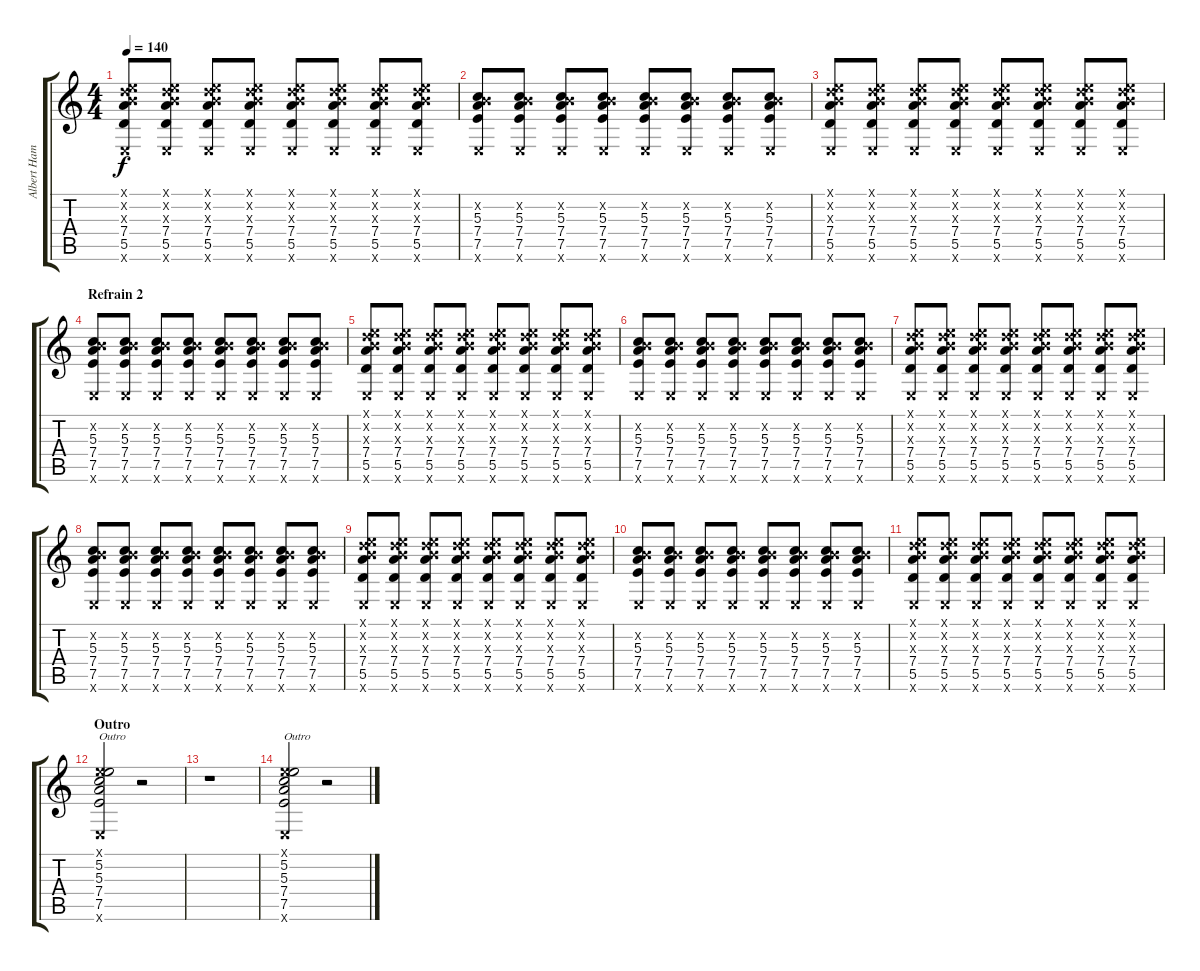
\track ("Albert Hammond Jr. (left)" "Albert Ham") {instrument distortionguitar}
\staff {score tabs}
\tuning (E4 B3 G3 D3 A2 E2) {hide}
\ts (4 4)
\tempo 140
\clef g2
\ks c
(0.1{x} 0.2{x} 7.3{x} 7.4 5.5 0.6{x}).8{dy f} (0.1{x} 0.2{x} 7.3{x} 7.4 5.5 0.6{x}).8 (0.1{x} 0.2{x} 7.3{x} 7.4 5.5 0.6{x}).8 (0.1{x} 0.2{x} 7.3{x} 7.4 5.5 0.6{x}).8 (0.1{x} 0.2{x} 7.3{x} 7.4 5.5 0.6{x}).8 (0.1{x} 0.2{x} 7.3{x} 7.4 5.5 0.6{x}).8 (0.1{x} 0.2{x} 7.3{x} 7.4 5.5 0.6{x}).8 (0.1{x} 0.2{x} 7.3{x} 7.4 5.5 0.6{x}).8 |
(0.2{x} 5.3 7.4 7.5 0.6{x}).8 (0.2{x} 5.3 7.4 7.5 0.6{x}).8 (0.2{x} 5.3 7.4 7.5 0.6{x}).8 (0.2{x} 5.3 7.4 7.5 0.6{x}).8 (0.2{x} 5.3 7.4 7.5 0.6{x}).8 (0.2{x} 5.3 7.4 7.5 0.6{x}).8 (0.2{x} 5.3 7.4 7.5 0.6{x}).8 (0.2{x} 5.3 7.4 7.5 0.6{x}).8 |
(0.1{x} 0.2{x} 7.3{x} 7.4 5.5 0.6{x}).8 (0.1{x} 0.2{x} 7.3{x} 7.4 5.5 0.6{x}).8 (0.1{x} 0.2{x} 7.3{x} 7.4 5.5 0.6{x}).8 (0.1{x} 0.2{x} 7.3{x} 7.4 5.5 0.6{x}).8 (0.1{x} 0.2{x} 7.3{x} 7.4 5.5 0.6{x}).8 (0.1{x} 0.2{x} 7.3{x} 7.4 5.5 0.6{x}).8 (0.1{x} 0.2{x} 7.3{x} 7.4 5.5 0.6{x}).8 (0.1{x} 0.2{x} 7.3{x} 7.4 5.5 0.6{x}).8 |
\section ("" "Refrain 2")
(0.2{x} 5.3 7.4 7.5 0.6{x}).8 (0.2{x} 5.3 7.4 7.5 0.6{x}).8 (0.2{x} 5.3 7.4 7.5 0.6{x}).8 (0.2{x} 5.3 7.4 7.5 0.6{x}).8 (0.2{x} 5.3 7.4 7.5 0.6{x}).8 (0.2{x} 5.3 7.4 7.5 0.6{x}).8 (0.2{x} 5.3 7.4 7.5 0.6{x}).8 (0.2{x} 5.3 7.4 7.5 0.6{x}).8 |
(0.1{x} 0.2{x} 7.3{x} 7.4 5.5 0.6{x}).8 (0.1{x} 0.2{x} 7.3{x} 7.4 5.5 0.6{x}).8 (0.1{x} 0.2{x} 7.3{x} 7.4 5.5 0.6{x}).8 (0.1{x} 0.2{x} 7.3{x} 7.4 5.5 0.6{x}).8 (0.1{x} 0.2{x} 7.3{x} 7.4 5.5 0.6{x}).8 (0.1{x} 0.2{x} 7.3{x} 7.4 5.5 0.6{x}).8 (0.1{x} 0.2{x} 7.3{x} 7.4 5.5 0.6{x}).8 (0.1{x} 0.2{x} 7.3{x} 7.4 5.5 0.6{x}).8 |
(0.2{x} 5.3 7.4 7.5 0.6{x}).8 (0.2{x} 5.3 7.4 7.5 0.6{x}).8 (0.2{x} 5.3 7.4 7.5 0.6{x}).8 (0.2{x} 5.3 7.4 7.5 0.6{x}).8 (0.2{x} 5.3 7.4 7.5 0.6{x}).8 (0.2{x} 5.3 7.4 7.5 0.6{x}).8 (0.2{x} 5.3 7.4 7.5 0.6{x}).8 (0.2{x} 5.3 7.4 7.5 0.6{x}).8 |
(0.1{x} 0.2{x} 7.3{x} 7.4 5.5 0.6{x}).8 (0.1{x} 0.2{x} 7.3{x} 7.4 5.5 0.6{x}).8 (0.1{x} 0.2{x} 7.3{x} 7.4 5.5 0.6{x}).8 (0.1{x} 0.2{x} 7.3{x} 7.4 5.5 0.6{x}).8 (0.1{x} 0.2{x} 7.3{x} 7.4 5.5 0.6{x}).8 (0.1{x} 0.2{x} 7.3{x} 7.4 5.5 0.6{x}).8 (0.1{x} 0.2{x} 7.3{x} 7.4 5.5 0.6{x}).8 (0.1{x} 0.2{x} 7.3{x} 7.4 5.5 0.6{x}).8 |
(0.2{x} 5.3 7.4 7.5 0.6{x}).8 (0.2{x} 5.3 7.4 7.5 0.6{x}).8 (0.2{x} 5.3 7.4 7.5 0.6{x}).8 (0.2{x} 5.3 7.4 7.5 0.6{x}).8 (0.2{x} 5.3 7.4 7.5 0.6{x}).8 (0.2{x} 5.3 7.4 7.5 0.6{x}).8 (0.2{x} 5.3 7.4 7.5 0.6{x}).8 (0.2{x} 5.3 7.4 7.5 0.6{x}).8 |
(0.1{x} 0.2{x} 7.3{x} 7.4 5.5 0.6{x}).8 (0.1{x} 0.2{x} 7.3{x} 7.4 5.5 0.6{x}).8 (0.1{x} 0.2{x} 7.3{x} 7.4 5.5 0.6{x}).8 (0.1{x} 0.2{x} 7.3{x} 7.4 5.5 0.6{x}).8 (0.1{x} 0.2{x} 7.3{x} 7.4 5.5 0.6{x}).8 (0.1{x} 0.2{x} 7.3{x} 7.4 5.5 0.6{x}).8 (0.1{x} 0.2{x} 7.3{x} 7.4 5.5 0.6{x}).8 (0.1{x} 0.2{x} 7.3{x} 7.4 5.5 0.6{x}).8 |
(0.2{x} 5.3 7.4 7.5 0.6{x}).8 (0.2{x} 5.3 7.4 7.5 0.6{x}).8 (0.2{x} 5.3 7.4 7.5 0.6{x}).8 (0.2{x} 5.3 7.4 7.5 0.6{x}).8 (0.2{x} 5.3 7.4 7.5 0.6{x}).8 (0.2{x} 5.3 7.4 7.5 0.6{x}).8 (0.2{x} 5.3 7.4 7.5 0.6{x}).8 (0.2{x} 5.3 7.4 7.5 0.6{x}).8 |
(0.1{x} 0.2{x} 7.3{x} 7.4 5.5 0.6{x}).8 (0.1{x} 0.2{x} 7.3{x} 7.4 5.5 0.6{x}).8 (0.1{x} 0.2{x} 7.3{x} 7.4 5.5 0.6{x}).8 (0.1{x} 0.2{x} 7.3{x} 7.4 5.5 0.6{x}).8 (0.1{x} 0.2{x} 7.3{x} 7.4 5.5 0.6{x}).8 (0.1{x} 0.2{x} 7.3{x} 7.4 5.5 0.6{x}).8 (0.1{x} 0.2{x} 7.3{x} 7.4 5.5 0.6{x}).8 (0.1{x} 0.2{x} 7.3{x} 7.4 5.5 0.6{x}).8 |
\section ("" "Outro")
(0.1{x} 5.2 5.3 7.4 7.5 0.6{x}).2{txt "Outro"} r.2 |
r.1 |
(0.1{x} 5.2 5.3 7.4 7.5 0.6{x}).2{txt "Outro"} r.2
